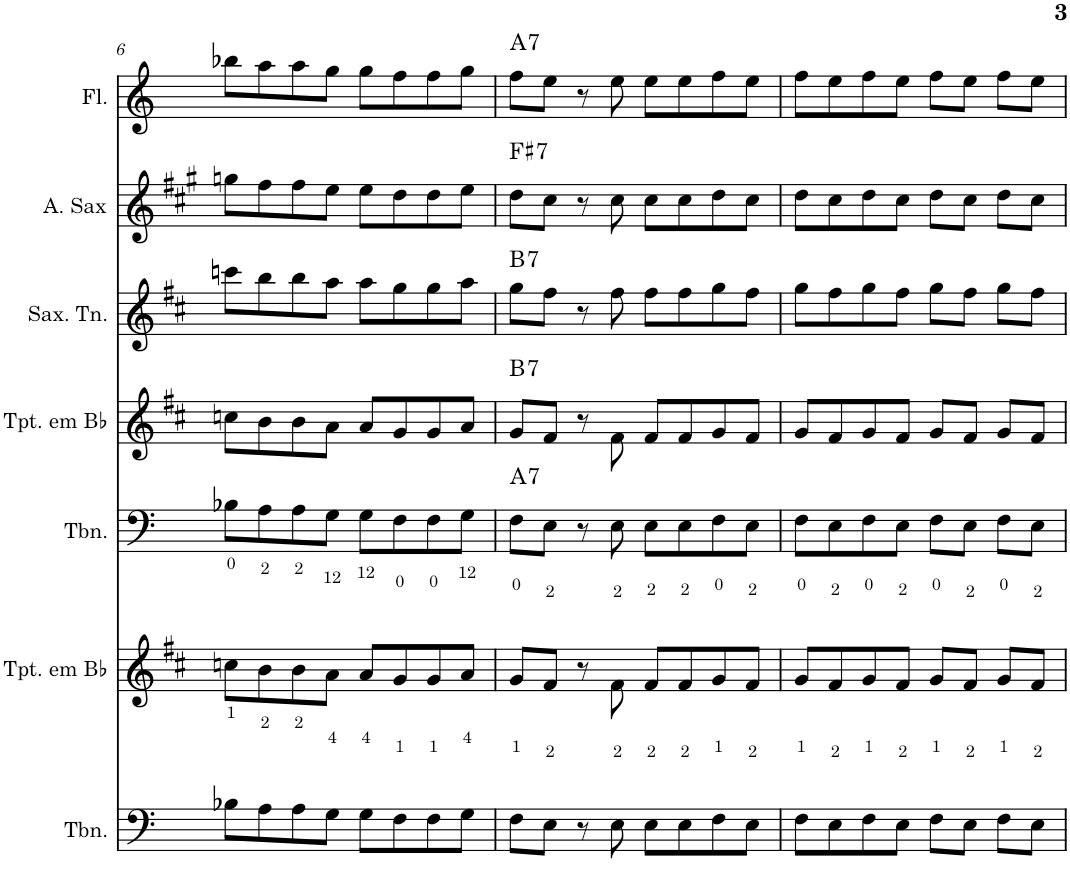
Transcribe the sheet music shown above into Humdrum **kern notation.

**kern	**kern	**kern	**harte	**kern	**harte	**kern	**harte	**kern	**harte	**kern	**harte
*part7	*part6	*part5	*part5	*part4	*part4	*part3	*part3	*part2	*part2	*part1	*part1
*staff7	*staff6	*staff5	*	*staff4	*	*staff3	*	*staff2	*	*staff1	*
*I"Trombone	*I"Trompete em Bb	*I"Trombone	*	*I"Trompete em Bb	*	*I"Saxofone Tenor	*	*I"Saxofone Alto	*	*I"Flauta Transversal	*
*I'Tbn.	*I'Tpt. em Bb	*I'Tbn.	*	*I'Tpt. em Bb	*	*I'Sax. Tn.	*	*	*	*I'Fl.	*
!!LO:PB:g=z
*clefF4	*clefG2	*clefF4	*	*clefG2	*	*clefG2	*	*clefG2	*	*clefG2	*
*	*Trd1c2	*	*	*Trd1c2	*	*Trd8c14	*	*Trd5c9	*	*	*
*k[]	*k[f#c#]	*k[]	*	*k[f#c#]	*	*k[f#c#]	*	*k[f#c#g#]	*	*k[]	*
*M4/4	*M4/4	*M4/4	*	*M4/4	*	*M4/4	*	*M4/4	*	*M4/4	*
=6	=6	=6	=6	=6	=6	=6	=6	=6	=6	=6	=6
8B-X\L	8ccn\L	8B-X\L	.	8ccn\L	.	8cccn\L	.	8ggn\L	.	8bb-X\L	.
8A\	8b\	8A\	.	8b\	.	8bb\	.	8ff#\	.	8aa\	.
8A\	8b\	8A\	.	8b\	.	8bb\	.	8ff#\	.	8aa\	.
8G\J	8a\J	8G\J	.	8a\J	.	8aa\J	.	8ee\J	.	8gg\J	.
8G\L	8a/L	8G\L	.	8a/L	.	8aa\L	.	8ee\L	.	8gg\L	.
8F\	8g/	8F\	.	8g/	.	8gg\	.	8dd\	.	8ff\	.
8F\	8g/	8F\	.	8g/	.	8gg\	.	8dd\	.	8ff\	.
8G\J	8a/J	8G\J	.	8a/J	.	8aa\J	.	8ee\J	.	8gg\J	.
=7	=7	=7	=7	=7	=7	=7	=7	=7	=7	=7	=7
!	!	!	!LO:H:kt=7	!	!LO:H:kt=7	!	!LO:H:kt=7	!	!LO:H:kt=7	!	!LO:H:kt=7
8F\L	8g/L	8F\L	A:7	8g/L	B:7	8gg\L	B:7	8dd\L	F#:7	8ff\L	A:7
8E\J	8f#/J	8E\J	.	8f#/J	.	8ff#\J	.	8cc#\J	.	8ee\J	.
8r	8r	8r	.	8r	.	8r	.	8r	.	8r	.
8E\	8f#\	8E\	.	8f#\	.	8ff#\	.	8cc#\	.	8ee\	.
8E\L	8f#/L	8E\L	.	8f#/L	.	8ff#\L	.	8cc#\L	.	8ee\L	.
8E\	8f#/	8E\	.	8f#/	.	8ff#\	.	8cc#\	.	8ee\	.
8F\	8g/	8F\	.	8g/	.	8gg\	.	8dd\	.	8ff\	.
8E\J	8f#/J	8E\J	.	8f#/J	.	8ff#\J	.	8cc#\J	.	8ee\J	.
=8	=8	=8	=8	=8	=8	=8	=8	=8	=8	=8	=8
8F\L	8g/L	8F\L	.	8g/L	.	8gg\L	.	8dd\L	.	8ff\L	.
8E\	8f#/	8E\	.	8f#/	.	8ff#\	.	8cc#\	.	8ee\	.
8F\	8g/	8F\	.	8g/	.	8gg\	.	8dd\	.	8ff\	.
8E\J	8f#/J	8E\J	.	8f#/J	.	8ff#\J	.	8cc#\J	.	8ee\J	.
8F\L	8g/L	8F\L	.	8g/L	.	8gg\L	.	8dd\L	.	8ff\L	.
8E\J	8f#/J	8E\J	.	8f#/J	.	8ff#\J	.	8cc#\J	.	8ee\J	.
8F\L	8g/L	8F\L	.	8g/L	.	8gg\L	.	8dd\L	.	8ff\L	.
8E\J	8f#/J	8E\J	.	8f#/J	.	8ff#\J	.	8cc#\J	.	8ee\J	.
=	=	=	=	=	=	=	=	=	=	=	=
*-	*-	*-	*-	*-	*-	*-	*-	*-	*-	*-	*-
